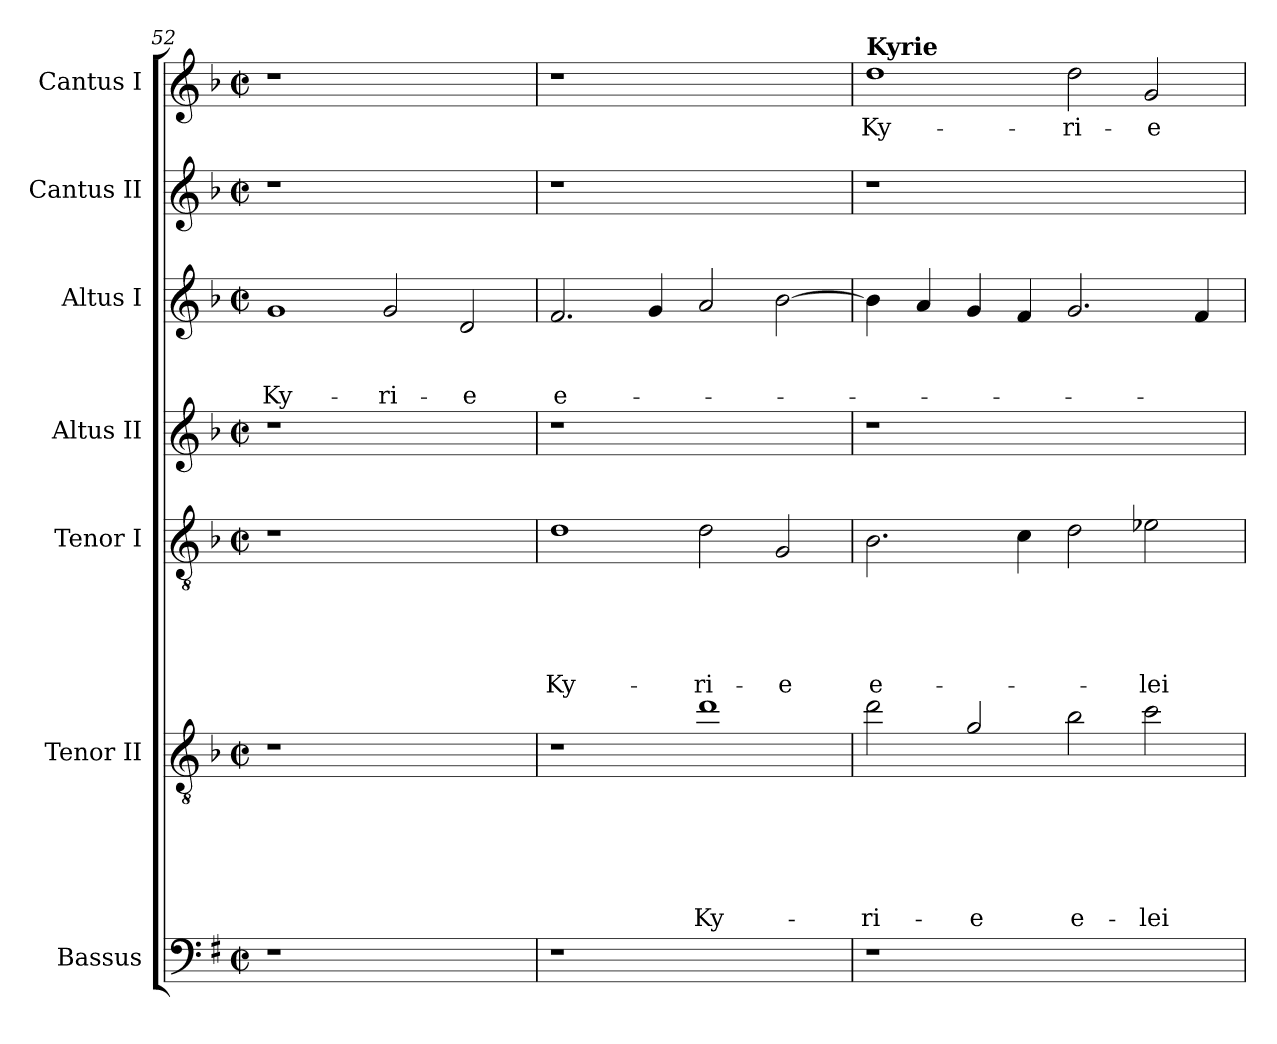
**kern	**kern	**text	**text	**text	**text	**text	**text	**kern	**text	**text	**text	**text	**text	**kern	**kern	**text	**text	**text	**kern	**kern	**text
*part7	*part6	*part6	*part6	*part6	*part6	*part6	*part6	*part5	*part5	*part5	*part5	*part5	*part5	*part4	*part3	*part3	*part3	*part3	*part2	*part1	*part1
*staff7	*staff6	*staff6	*staff6	*staff6	*staff6	*staff6	*staff6	*staff5	*staff5	*staff5	*staff5	*staff5	*staff5	*staff4	*staff3	*staff3	*staff3	*staff3	*staff2	*staff1	*staff1
*I"Bassus	*I"Tenor II	*	*	*	*	*	*	*I"Tenor I	*	*	*	*	*	*I"Altus II	*I"Altus I	*	*	*	*I"Cantus  II	*I"Cantus I	*
*I'B	*I'T2	*	*	*	*	*	*	*I'T1	*	*	*	*	*	*I'A2	*I'A1	*	*	*	*I'C2	*I'C1	*
!!LO:LB:g=z
*clefF4	*clefGv2	*	*	*	*	*	*	*clefGv2	*	*	*	*	*	*clefG2	*clefG2	*	*	*	*clefG2	*clefG2	*
*ITrd1c2	*ITrd8c14	*	*	*	*	*	*	*	*	*	*	*	*	*	*	*	*	*	*	*	*
*k[b-]	*k[b-]	*	*	*	*	*	*	*k[b-]	*	*	*	*	*	*k[b-]	*k[b-]	*	*	*	*k[b-]	*k[b-]	*
*d:	*d:	*	*	*	*	*	*	*d:	*	*	*	*	*	*d:	*d:	*	*	*	*d:	*d:	*
*M2/2	*M2/2	*	*	*	*	*	*	*M2/2	*	*	*	*	*	*M2/2	*M2/2	*	*	*	*M2/2	*M2/2	*
*met(c|)	*met(c|)	*	*	*	*	*	*	*met(c|)	*	*	*	*	*	*met(c|)	*met(c|)	*	*	*	*met(c|)	*met(c|)	*
=52	=52	=52	=52	=52	=52	=52	=52	=52	=52	=52	=52	=52	=52	=52	=52	=52	=52	=52	=52	=52	=52
!	!	!	!	!	!	!	!	!	!	!	!	!	!	!	!	!	!	!LO:LY:b	!	!	!
1r	1r	.	.	.	.	.	.	1r	.	.	.	.	.	1r	1g	.	.	Ky-	1r	1r	.
!	!	!	!	!	!	!	!	!	!	!	!	!	!	!	!	!	!	!LO:LY:b	!	!	!
1ryy	1ryy	.	.	.	.	.	.	1ryy	.	.	.	.	.	1ryy	2g/	.	.	-ri-	1ryy	1ryy	.
!	!	!	!	!	!	!	!	!	!	!	!	!	!	!	!	!	!	!LO:LY:b	!	!	!
.	.	.	.	.	.	.	.	.	.	.	.	.	.	.	2d/	.	.	-e	.	.	.
=53	=53	=53	=53	=53	=53	=53	=53	=53	=53	=53	=53	=53	=53	=53	=53	=53	=53	=53	=53	=53	=53
!	!	!	!	!	!	!	!	!	!	!	!	!	!LO:LY:b	!	!	!	!	!LO:LY:b	!	!	!
1r	1r	.	.	.	.	.	.	1d	.	.	.	.	Ky-	1r	2.f/	.	.	e-	1r	1r	.
.	.	.	.	.	.	.	.	.	.	.	.	.	.	.	4g/	.	.	.	.	.	.
!	!	!	!	!	!	!	!LO:LY:b	!	!	!	!	!	!LO:LY:b	!	!	!	!	!	!	!	!
1ryy	1d	.	.	.	.	.	Ky-	2d\	.	.	.	.	-ri-	1ryy	2a/	.	.	.	1ryy	1ryy	.
!	!	!	!	!	!	!	!	!	!	!	!	!	!LO:LY:b	!	!	!	!	!	!	!	!
.	.	.	.	.	.	.	.	2G/	.	.	.	.	-e	.	[2b-\	.	.	.	.	.	.
=54	=54	=54	=54	=54	=54	=54	=54	=54	=54	=54	=54	=54	=54	=54	=54	=54	=54	=54	=54	=54	=54
!	!	!	!	!	!	!	!	!	!	!	!	!	!	!	!	!	!	!	!	!LO:TX:a:B:t=Kyrie	!
!	!	!	!	!	!	!	!LO:LY:b	!	!	!	!	!	!LO:LY:b	!	!	!	!	!	!	!	!LO:LY:b
1r	2d\	.	.	.	.	.	-ri-	2.B-\	.	.	.	.	e-	1r	4b-\]	.	.	.	1r	1dd	Ky-
.	.	.	.	.	.	.	.	.	.	.	.	.	.	.	4a/	.	.	.	.	.	.
!	!	!	!	!	!	!	!LO:LY:b	!	!	!	!	!	!	!	!	!	!	!	!	!	!
.	2G/	.	.	.	.	.	-e	.	.	.	.	.	.	.	4g/	.	.	.	.	.	.
.	.	.	.	.	.	.	.	4c\	.	.	.	.	.	.	4f/	.	.	.	.	.	.
!	!	!	!	!	!	!	!LO:LY:b	!	!	!	!	!	!	!	!	!	!	!	!	!	!LO:LY:b
1ryy	2B-\	.	.	.	.	.	e-	2d\	.	.	.	.	.	1ryy	2.g/	.	.	.	1ryy	2dd\	-ri-
!	!	!	!	!	!	!	!LO:LY:b	!	!	!	!	!	!LO:LY:b	!	!	!	!	!	!	!	!LO:LY:b
.	2c\	.	.	.	.	.	-lei-	2e-X\	.	.	.	.	-lei-	.	.	.	.	.	.	2g/	-e
.	.	.	.	.	.	.	.	.	.	.	.	.	.	.	4f/	.	.	.	.	.	.
=	=	=	=	=	=	=	=	=	=	=	=	=	=	=	=	=	=	=	=	=	=
*-	*-	*-	*-	*-	*-	*-	*-	*-	*-	*-	*-	*-	*-	*-	*-	*-	*-	*-	*-	*-	*-
